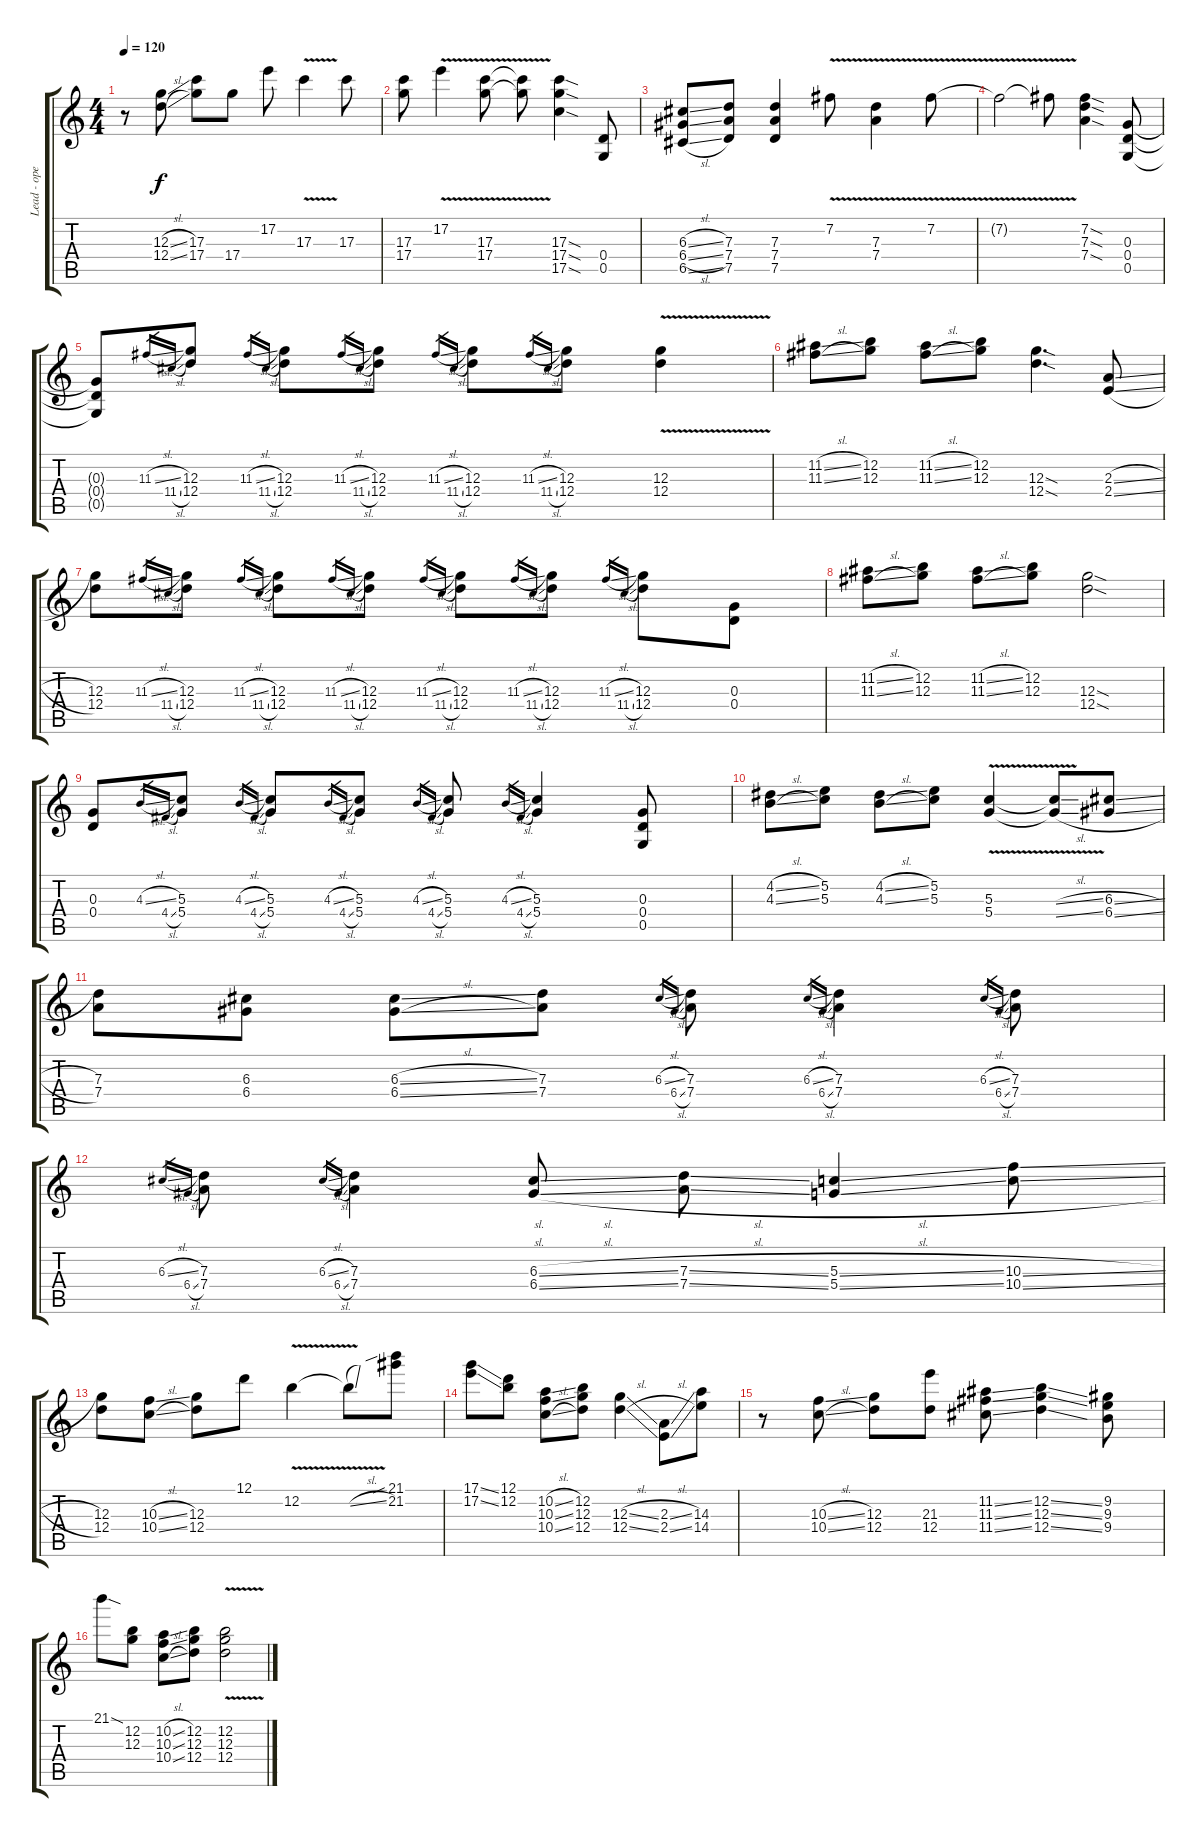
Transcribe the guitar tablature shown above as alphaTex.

\track ("Lead - open G tuning - w/dist" "Lead - ope") {instrument distortionguitar}
\staff {score tabs}
\tuning (D4 B3 G3 D3 G2 D2) {hide}
\ts (4 4)
\tempo 120
\clef g2
\ks c
r.8{dy f} (12.3{sl} 12.4{sl}).8 (17.3 17.4).8 17.4.8 17.2.8 17.3{v}.4 17.3.8 |
(17.3 17.4).8 17.2{v}.4 (17.3{v} 17.4{v}).8 (17.3{t} 17.4{t}).8 (17.3{sod} 17.4{sod} 17.5{sod}).4 (0.4 0.5).8 |
(6.3{sl} 6.4{sl} 6.5{sl}).8 (7.3 7.4 7.5).8 (7.3 7.4 7.5).4 7.2{v}.8 (7.3{v} 7.4{v}).4 7.2{v}.8 |
7.2{v t}.2 7.2{v t}.8 (7.2{sod} 7.3{sod} 7.4{sod}).4 (0.3 0.4 0.5).8 |
(0.3{t} 0.4{t} 0.5{t}).8 11.3{sl}.16{gr} 11.4{sl}.16{gr} (12.3 12.4).8 11.3{sl}.16{gr} 11.4{sl}.16{gr} (12.3 12.4).8 11.3{sl}.16{gr} 11.4{sl}.16{gr} (12.3 12.4).8 11.3{sl}.16{gr} 11.4{sl}.16{gr} (12.3 12.4).8 11.3{sl}.16{gr} 11.4{sl}.16{gr} (12.3 12.4).8 (12.3{v} 12.4{v}).4 |
(11.2{sl} 11.3{sl}).8 (12.2 12.3).8 (11.2{sl} 11.3{sl}).8 (12.2 12.3).8 (12.3{sod} 12.4{sod}).4{d} (2.3{sl} 2.4{sl}).8 |
(12.3 12.4).8 11.3{sl}.16{gr} 11.4{sl}.16{gr} (12.3 12.4).8 11.3{sl}.16{gr} 11.4{sl}.16{gr} (12.3 12.4).8 11.3{sl}.16{gr} 11.4{sl}.16{gr} (12.3 12.4).8 11.3{sl}.16{gr} 11.4{sl}.16{gr} (12.3 12.4).8 11.3{sl}.16{gr} 11.4{sl}.16{gr} (12.3 12.4).8 11.3{sl}.16{gr} 11.4{sl}.16{gr} (12.3 12.4).8 (0.3 0.4).8 |
(11.2{sl} 11.3{sl}).8 (12.2 12.3).8 (11.2{sl} 11.3{sl}).8 (12.2 12.3).8 (12.3{sod} 12.4{sod}).2 |
(0.3 0.4).8 4.3{sl}.16{gr} 4.4{sl}.16{gr} (5.3 5.4).8 4.3{sl}.16{gr} 4.4{sl}.16{gr} (5.3 5.4).8 4.3{sl}.16{gr} 4.4{sl}.16{gr} (5.3 5.4).8 4.3{sl}.16{gr} 4.4{sl}.16{gr} (5.3 5.4).8 4.3{sl}.16{gr} 4.4{sl}.16{gr} (5.3 5.4).4 (0.3 0.4 0.5).8 |
(4.2{sl} 4.3{sl}).8 (5.2 5.3).8 (4.2{sl} 4.3{sl}).8 (5.2 5.3).8 (5.3{v} 5.4{v}).4 (5.3{sl t} 5.4{sl t}).8 (6.3{sl} 6.4{sl}).8 |
(7.3 7.4).8 (6.3 6.4).8 (6.3{sl} 6.4{sl}).8 (7.3 7.4).8 6.3{sl}.16{gr} 6.4{sl}.16{gr} (7.3 7.4).8 6.3{sl}.16{gr} 6.4{sl}.16{gr} (7.3 7.4).4 6.3{sl}.16{gr} 6.4{sl}.16{gr} (7.3 7.4).8 |
6.3{sl}.16{gr} 6.4{sl}.16{gr} (7.3 7.4).8 6.3{sl}.16{gr} 6.4{sl}.16{gr} (7.3 7.4).4 (6.3{sl} 6.4{sl}).8 (7.3{sl} 7.4{sl}).8 (5.3{sl} 5.4{sl}).4 (10.3{sl} 10.4{sl}).8 |
(12.3 12.4).8 (10.3{sl} 10.4{sl}).8 (12.3 12.4).8 12.1.8 12.2{v}.4 12.2{sl t}.8 (21.1{sib} 21.2).8 |
(17.1{ss} 17.2{ss}).8 (12.1 12.2).8 (10.2{sl} 10.3{sl} 10.4{sl}).8 (12.2 12.3 12.4).8 (12.3{sl} 12.4{sl}).4 (2.3{sl} 2.4{sl}).8 (14.3 14.4).8 |
r.8 (10.3{sl} 10.4{sl}).8 (12.3 12.4).8 (21.3 12.4).8 (11.2{ss} 11.3{ss} 11.4{ss}).8 (12.2{ss} 12.3{ss} 12.4{ss}).4 (9.2 9.3 9.4).8 |
21.1{sod}.8 (12.2 12.3).8 (10.2{sl} 10.3{sl} 10.4{sl}).8 (12.2 12.3 12.4).8 (12.2{v} 12.3{v} 12.4{v}).2
